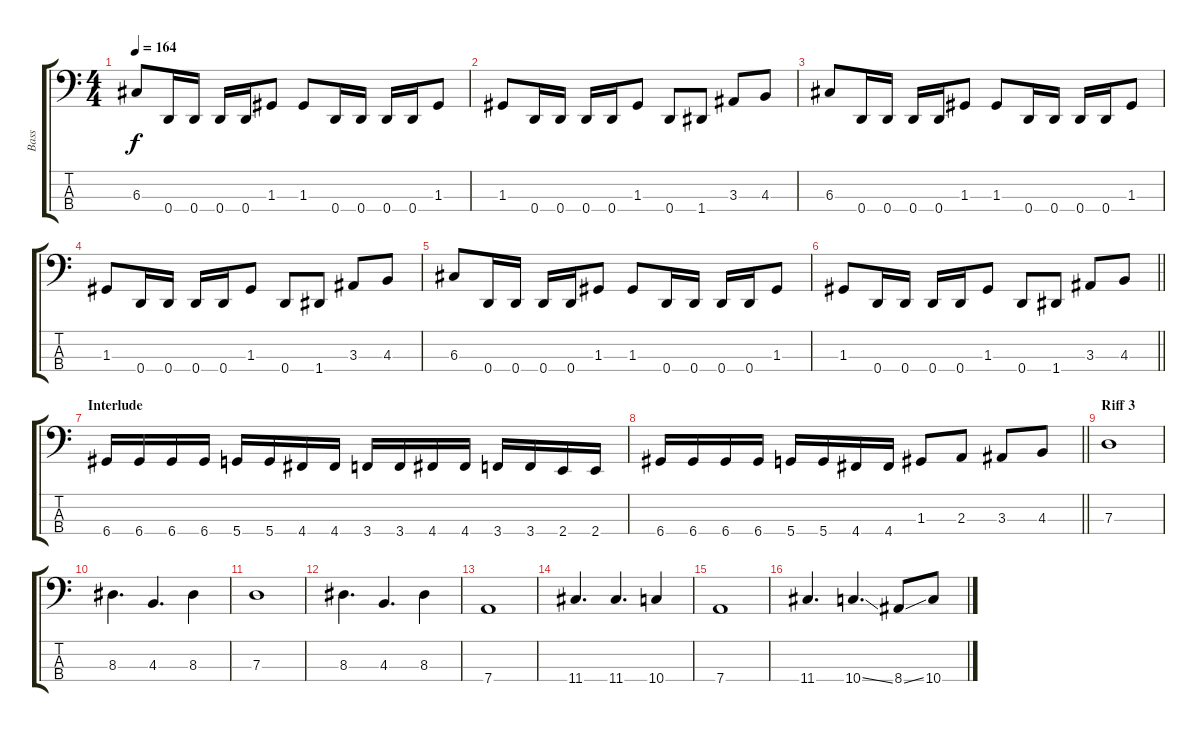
\track ("Bass" "Bass") {instrument electricbasspick}
\staff {score tabs}
\tuning (F2 C2 G1 D1) {hide}
\ts (4 4)
\tempo 164
\clef f4
\ks c
6.3.8{dy f} 0.4.16 0.4.16 0.4.16 0.4.16 1.3.8 1.3.8 0.4.16 0.4.16 0.4.16 0.4.16 1.3.8 |
1.3.8 0.4.16 0.4.16 0.4.16 0.4.16 1.3.8 0.4.8 1.4.8 3.3.8 4.3.8 |
6.3.8 0.4.16 0.4.16 0.4.16 0.4.16 1.3.8 1.3.8 0.4.16 0.4.16 0.4.16 0.4.16 1.3.8 |
1.3.8 0.4.16 0.4.16 0.4.16 0.4.16 1.3.8 0.4.8 1.4.8 3.3.8 4.3.8 |
6.3.8 0.4.16 0.4.16 0.4.16 0.4.16 1.3.8 1.3.8 0.4.16 0.4.16 0.4.16 0.4.16 1.3.8 |
\barLineRight lightlight
1.3.8 0.4.16 0.4.16 0.4.16 0.4.16 1.3.8 0.4.8 1.4.8 3.3.8 4.3.8 |
\section ("" "Interlude")
6.4.16 6.4.16 6.4.16 6.4.16 5.4.16 5.4.16 4.4.16 4.4.16 3.4.16 3.4.16 4.4.16 4.4.16 3.4.16 3.4.16 2.4.16 2.4.16 |
\barLineRight lightlight
6.4.16 6.4.16 6.4.16 6.4.16 5.4.16 5.4.16 4.4.16 4.4.16 1.3.8 2.3.8 3.3.8 4.3.8 |
\section ("" "Riff 3")
7.3.1 |
8.3.4{d} 4.3.4{d} 8.3.4 |
7.3.1 |
8.3.4{d} 4.3.4{d} 8.3.4 |
7.4.1 |
11.4.4{d} 11.4.4{d} 10.4.4 |
7.4.1 |
11.4.4{d} 10.4{ss}.4{d} 8.4{ss}.8 10.4.8
